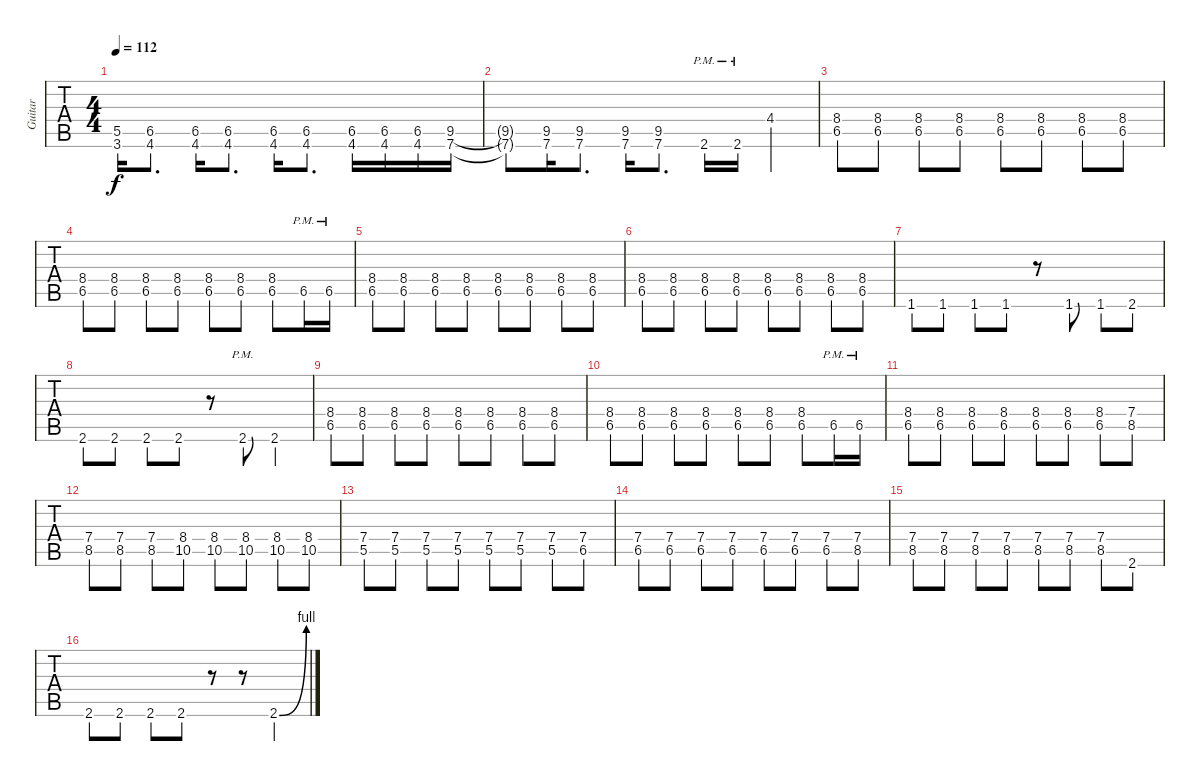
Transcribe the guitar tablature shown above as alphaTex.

\track ("Guitar" "Guitar") {instrument distortionguitar}
\staff {tabs}
\tuning (B3 Gb3 D3 A2 E2 B1) {hide}
\ts (4 4)
\tempo 112
\clef g2
\ks c
(5.5 3.6).16{dy f} (6.5 4.6).8{d} (6.5 4.6).16 (6.5 4.6).8{d} (6.5 4.6).16 (6.5 4.6).8{d} (6.5 4.6).16 (6.5 4.6).16 (6.5 4.6).16 (9.5 7.6).16 |
(9.5{t} 7.6{t}).8 (9.5 7.6).16 (9.5 7.6).8{d} (9.5 7.6).16 (9.5 7.6).8{d} 2.6{pm}.16 2.6{pm}.16 4.4.4 |
(8.4 6.5).8 (8.4 6.5).8 (8.4 6.5).8 (8.4 6.5).8 (8.4 6.5).8 (8.4 6.5).8 (8.4 6.5).8 (8.4 6.5).8 |
(8.4 6.5).8 (8.4 6.5).8 (8.4 6.5).8 (8.4 6.5).8 (8.4 6.5).8 (8.4 6.5).8 (8.4 6.5).8 6.5{pm}.16 6.5{pm}.16 |
(8.4 6.5).8 (8.4 6.5).8 (8.4 6.5).8 (8.4 6.5).8 (8.4 6.5).8 (8.4 6.5).8 (8.4 6.5).8 (8.4 6.5).8 |
(8.4 6.5).8 (8.4 6.5).8 (8.4 6.5).8 (8.4 6.5).8 (8.4 6.5).8 (8.4 6.5).8 (8.4 6.5).8 (8.4 6.5).8 |
1.6.8 1.6.8 1.6.8 1.6.8 r.8 1.6.8 1.6.8 2.6.8 |
2.6.8 2.6.8 2.6.8 2.6.8 r.8 2.6{pm}.8 2.6.4 |
(8.4 6.5).8 (8.4 6.5).8 (8.4 6.5).8 (8.4 6.5).8 (8.4 6.5).8 (8.4 6.5).8 (8.4 6.5).8 (8.4 6.5).8 |
(8.4 6.5).8 (8.4 6.5).8 (8.4 6.5).8 (8.4 6.5).8 (8.4 6.5).8 (8.4 6.5).8 (8.4 6.5).8 6.5{pm}.16 6.5{pm}.16 |
(8.4 6.5).8 (8.4 6.5).8 (8.4 6.5).8 (8.4 6.5).8 (8.4 6.5).8 (8.4 6.5).8 (8.4 6.5).8 (7.4 8.5).8 |
(7.4 8.5).8 (7.4 8.5).8 (7.4 8.5).8 (8.4 10.5).8 (8.4 10.5).8 (8.4 10.5).8 (8.4 10.5).8 (8.4 10.5).8 |
(7.4 5.5).8 (7.4 5.5).8 (7.4 5.5).8 (7.4 5.5).8 (7.4 5.5).8 (7.4 5.5).8 (7.4 5.5).8 (7.4 6.5).8 |
(7.4 6.5).8 (7.4 6.5).8 (7.4 6.5).8 (7.4 6.5).8 (7.4 6.5).8 (7.4 6.5).8 (7.4 6.5).8 (7.4 8.5).8 |
(7.4 8.5).8 (7.4 8.5).8 (7.4 8.5).8 (7.4 8.5).8 (7.4 8.5).8 (7.4 8.5).8 (7.4 8.5).8 2.6.8 |
2.6.8 2.6.8 2.6.8 2.6.8 r.8 r.8 2.6{be (bend 0 0 60 4)}.4
